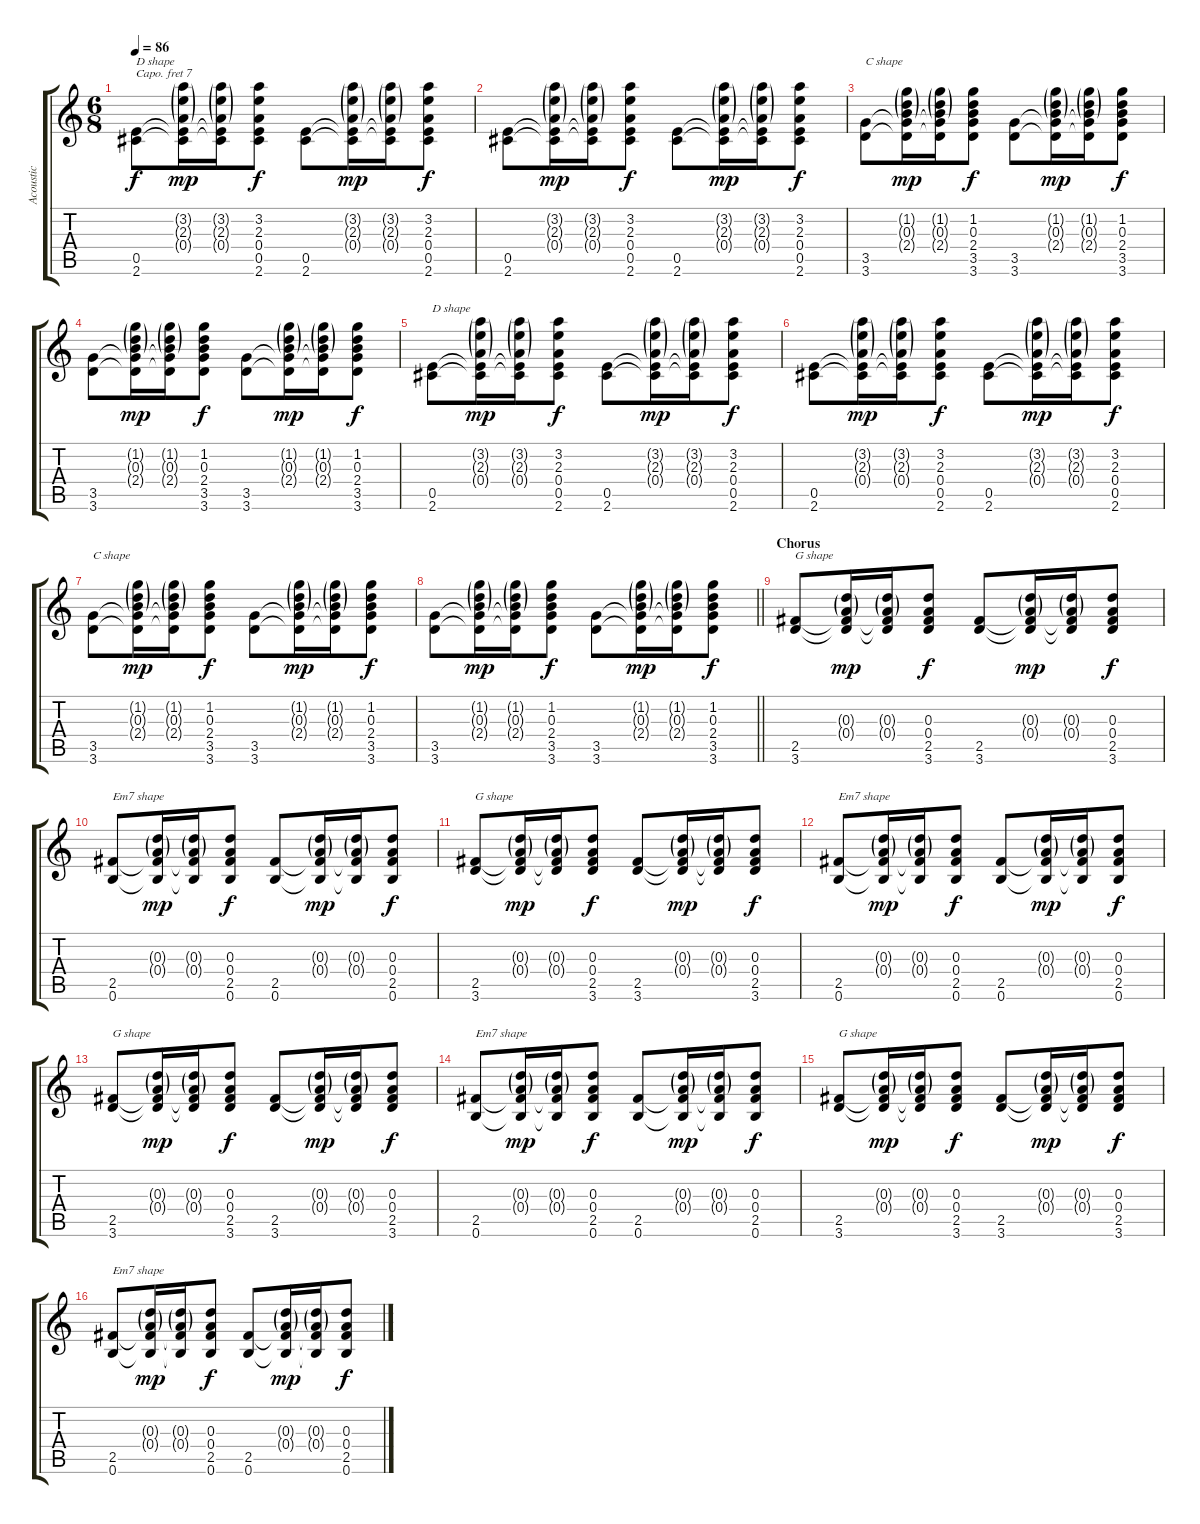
\track ("Acoustic" "Acoustic") {instrument acousticguitarsteel}
\staff {score tabs}
\capo 7
\tuning (E4 B3 G3 D3 A2 E2) {hide}
\ts (6 8)
\tempo 86
\clef g2
\ks c
(0.5 2.6).8{txt "D shape" dy f} (3.2{g} 2.3{g} 0.4{g} 0.5{t} 2.6{t}).16{dy mp} (3.2{g} 2.3{g} 0.4{g} 0.5{t} 2.6{t}).16 (3.2 2.3 0.4 0.5 2.6).8{dy f} (0.5 2.6).8 (3.2{g} 2.3{g} 0.4{g} 0.5{t} 2.6{t}).16{dy mp} (3.2{g} 2.3{g} 0.4{g} 0.5{t} 2.6{t}).16 (3.2 2.3 0.4 0.5 2.6).8{dy f} |
(0.5 2.6).8 (3.2{g} 2.3{g} 0.4{g} 0.5{t} 2.6{t}).16{dy mp} (3.2{g} 2.3{g} 0.4{g} 0.5{t} 2.6{t}).16 (3.2 2.3 0.4 0.5 2.6).8{dy f} (0.5 2.6).8 (3.2{g} 2.3{g} 0.4{g} 0.5{t} 2.6{t}).16{dy mp} (3.2{g} 2.3{g} 0.4{g} 0.5{t} 2.6{t}).16 (3.2 2.3 0.4 0.5 2.6).8{dy f} |
(3.5 3.6).8{txt "C shape"} (1.2{g} 0.3{g} 2.4{g} 3.5{t} 3.6{t}).16{dy mp} (1.2{g} 0.3{g} 2.4{g} 3.5{t} 3.6{t}).16 (1.2 0.3 2.4 3.5 3.6).8{dy f} (3.5 3.6).8 (1.2{g} 0.3{g} 2.4{g} 3.5{t} 3.6{t}).16{dy mp} (1.2{g} 0.3{g} 2.4{g} 3.5{t} 3.6{t}).16 (1.2 0.3 2.4 3.5 3.6).8{dy f} |
(3.5 3.6).8 (1.2{g} 0.3{g} 2.4{g} 3.5{t} 3.6{t}).16{dy mp} (1.2{g} 0.3{g} 2.4{g} 3.5{t} 3.6{t}).16 (1.2 0.3 2.4 3.5 3.6).8{dy f} (3.5 3.6).8 (1.2{g} 0.3{g} 2.4{g} 3.5{t} 3.6{t}).16{dy mp} (1.2{g} 0.3{g} 2.4{g} 3.5{t} 3.6{t}).16 (1.2 0.3 2.4 3.5 3.6).8{dy f} |
(0.5 2.6).8{txt "D shape"} (3.2{g} 2.3{g} 0.4{g} 0.5{t} 2.6{t}).16{dy mp} (3.2{g} 2.3{g} 0.4{g} 0.5{t} 2.6{t}).16 (3.2 2.3 0.4 0.5 2.6).8{dy f} (0.5 2.6).8 (3.2{g} 2.3{g} 0.4{g} 0.5{t} 2.6{t}).16{dy mp} (3.2{g} 2.3{g} 0.4{g} 0.5{t} 2.6{t}).16 (3.2 2.3 0.4 0.5 2.6).8{dy f} |
(0.5 2.6).8 (3.2{g} 2.3{g} 0.4{g} 0.5{t} 2.6{t}).16{dy mp} (3.2{g} 2.3{g} 0.4{g} 0.5{t} 2.6{t}).16 (3.2 2.3 0.4 0.5 2.6).8{dy f} (0.5 2.6).8 (3.2{g} 2.3{g} 0.4{g} 0.5{t} 2.6{t}).16{dy mp} (3.2{g} 2.3{g} 0.4{g} 0.5{t} 2.6{t}).16 (3.2 2.3 0.4 0.5 2.6).8{dy f} |
(3.5 3.6).8{txt "C shape"} (1.2{g} 0.3{g} 2.4{g} 3.5{t} 3.6{t}).16{dy mp} (1.2{g} 0.3{g} 2.4{g} 3.5{t} 3.6{t}).16 (1.2 0.3 2.4 3.5 3.6).8{dy f} (3.5 3.6).8 (1.2{g} 0.3{g} 2.4{g} 3.5{t} 3.6{t}).16{dy mp} (1.2{g} 0.3{g} 2.4{g} 3.5{t} 3.6{t}).16 (1.2 0.3 2.4 3.5 3.6).8{dy f} |
\barLineRight lightlight
(3.5 3.6).8 (1.2{g} 0.3{g} 2.4{g} 3.5{t} 3.6{t}).16{dy mp} (1.2{g} 0.3{g} 2.4{g} 3.5{t} 3.6{t}).16 (1.2 0.3 2.4 3.5 3.6).8{dy f} (3.5 3.6).8 (1.2{g} 0.3{g} 2.4{g} 3.5{t} 3.6{t}).16{dy mp} (1.2{g} 0.3{g} 2.4{g} 3.5{t} 3.6{t}).16 (1.2 0.3 2.4 3.5 3.6).8{dy f} |
\section ("" "Chorus")
(2.5 3.6).8{txt "G shape"} (0.3{g} 0.4{g} 2.5{t} 3.6{t}).16{dy mp} (0.3{g} 0.4{g} 2.5{t} 3.6{t}).16 (0.3 0.4 2.5 3.6).8{dy f} (2.5 3.6).8 (0.3{g} 0.4{g} 2.5{t} 3.6{t}).16{dy mp} (0.3{g} 0.4{g} 2.5{t} 3.6{t}).16 (0.3 0.4 2.5 3.6).8{dy f} |
(2.5 0.6).8{txt "Em7 shape"} (0.3{g} 0.4{g} 2.5{t} 0.6{t}).16{dy mp} (0.3{g} 0.4{g} 2.5{t} 0.6{t}).16 (0.3 0.4 2.5 0.6).8{dy f} (2.5 0.6).8 (0.3{g} 0.4{g} 2.5{t} 0.6{t}).16{dy mp} (0.3{g} 0.4{g} 2.5{t} 0.6{t}).16 (0.3 0.4 2.5 0.6).8{dy f} |
(2.5 3.6).8{txt "G shape"} (0.3{g} 0.4{g} 2.5{t} 3.6{t}).16{dy mp} (0.3{g} 0.4{g} 2.5{t} 3.6{t}).16 (0.3 0.4 2.5 3.6).8{dy f} (2.5 3.6).8 (0.3{g} 0.4{g} 2.5{t} 3.6{t}).16{dy mp} (0.3{g} 0.4{g} 2.5{t} 3.6{t}).16 (0.3 0.4 2.5 3.6).8{dy f} |
(2.5 0.6).8{txt "Em7 shape"} (0.3{g} 0.4{g} 2.5{t} 0.6{t}).16{dy mp} (0.3{g} 0.4{g} 2.5{t} 0.6{t}).16 (0.3 0.4 2.5 0.6).8{dy f} (2.5 0.6).8 (0.3{g} 0.4{g} 2.5{t} 0.6{t}).16{dy mp} (0.3{g} 0.4{g} 2.5{t} 0.6{t}).16 (0.3 0.4 2.5 0.6).8{dy f} |
(2.5 3.6).8{txt "G shape"} (0.3{g} 0.4{g} 2.5{t} 3.6{t}).16{dy mp} (0.3{g} 0.4{g} 2.5{t} 3.6{t}).16 (0.3 0.4 2.5 3.6).8{dy f} (2.5 3.6).8 (0.3{g} 0.4{g} 2.5{t} 3.6{t}).16{dy mp} (0.3{g} 0.4{g} 2.5{t} 3.6{t}).16 (0.3 0.4 2.5 3.6).8{dy f} |
(2.5 0.6).8{txt "Em7 shape"} (0.3{g} 0.4{g} 2.5{t} 0.6{t}).16{dy mp} (0.3{g} 0.4{g} 2.5{t} 0.6{t}).16 (0.3 0.4 2.5 0.6).8{dy f} (2.5 0.6).8 (0.3{g} 0.4{g} 2.5{t} 0.6{t}).16{dy mp} (0.3{g} 0.4{g} 2.5{t} 0.6{t}).16 (0.3 0.4 2.5 0.6).8{dy f} |
(2.5 3.6).8{txt "G shape"} (0.3{g} 0.4{g} 2.5{t} 3.6{t}).16{dy mp} (0.3{g} 0.4{g} 2.5{t} 3.6{t}).16 (0.3 0.4 2.5 3.6).8{dy f} (2.5 3.6).8 (0.3{g} 0.4{g} 2.5{t} 3.6{t}).16{dy mp} (0.3{g} 0.4{g} 2.5{t} 3.6{t}).16 (0.3 0.4 2.5 3.6).8{dy f} |
(2.5 0.6).8{txt "Em7 shape"} (0.3{g} 0.4{g} 2.5{t} 0.6{t}).16{dy mp} (0.3{g} 0.4{g} 2.5{t} 0.6{t}).16 (0.3 0.4 2.5 0.6).8{dy f} (2.5 0.6).8 (0.3{g} 0.4{g} 2.5{t} 0.6{t}).16{dy mp} (0.3{g} 0.4{g} 2.5{t} 0.6{t}).16 (0.3 0.4 2.5 0.6).8{dy f}
